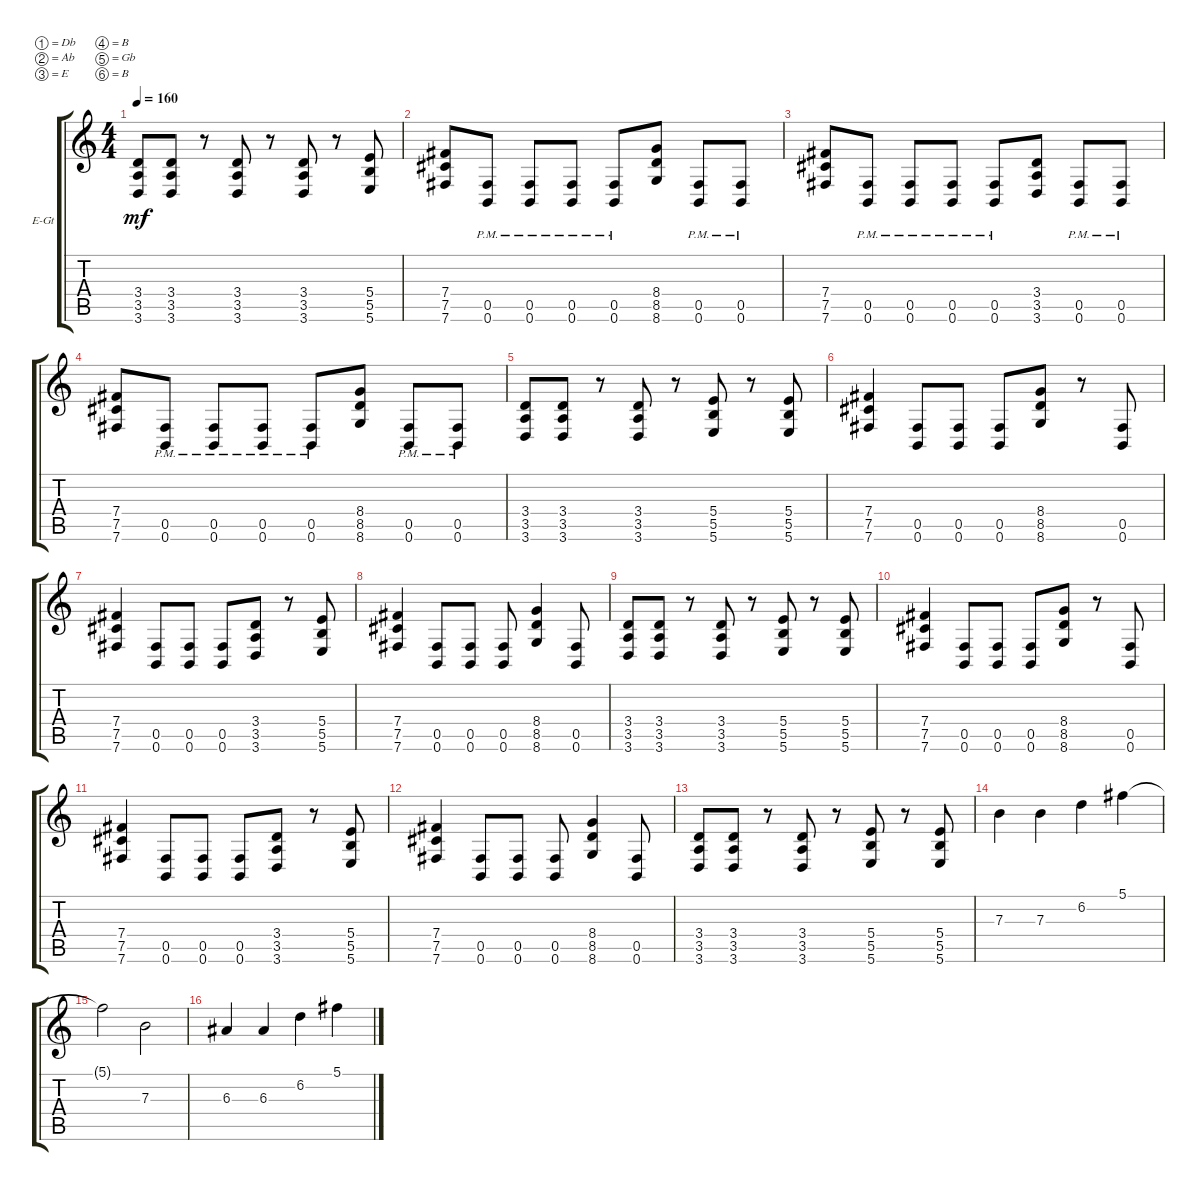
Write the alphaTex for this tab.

\defaultSystemsLayout 4
\bracketExtendMode groupsimilarinstruments
\firstSystemTrackNameOrientation horizontal
\otherSystemsTrackNameOrientation horizontal
\track ("Electric Guitar" "E-Gt") {instrument distortionguitar}
\staff {score tabs}
\tuning (Db4 Ab3 E3 B2 Gb2 B1)
\ts (4 4)
\tempo 160
\clef g2
\ks c
(3.4 3.5 3.6).8{dy mf} (3.6 3.5 3.4).8 r.8 (3.4 3.5 3.6).8 r.8 (3.6 3.5 3.4).8 r.8 (5.4 5.5 5.6).8 |
(7.4 7.5 7.6).8 (0.6{pm} 0.5{pm}).8 (0.5{pm} 0.6{pm}).8 (0.6{pm} 0.5{pm}).8 (0.5{pm} 0.6{pm}).8 (8.6 8.5 8.4).8 (0.5{pm} 0.6{pm}).8 (0.6{pm} 0.5{pm}).8 |
(7.4 7.5 7.6).8 (0.6{pm} 0.5{pm}).8 (0.5{pm} 0.6{pm}).8 (0.6{pm} 0.5{pm}).8 (0.5{pm} 0.6{pm}).8 (3.6 3.5 3.4).8 (0.5{pm} 0.6{pm}).8 (0.6{pm} 0.5{pm}).8 |
(7.4 7.5 7.6).8 (0.6{pm} 0.5{pm}).8 (0.5{pm} 0.6{pm}).8 (0.6{pm} 0.5{pm}).8 (0.5{pm} 0.6{pm}).8 (8.6 8.5 8.4).8 (0.5{pm} 0.6{pm}).8 (0.6{pm} 0.5{pm}).8 |
(3.4 3.5 3.6).8 (3.6 3.5 3.4).8 r.8 (3.4 3.5 3.6).8 r.8 (5.6 5.4 5.5).8 r.8 (5.6 5.5 5.4).8 |
(7.4 7.5 7.6).4 (0.6 0.5).8 (0.5 0.6).8 (0.6 0.5).8 (8.5 8.6 8.4).8 r.8 (0.5 0.6).8 |
(7.4 7.5 7.6).4 (0.6 0.5).8 (0.5 0.6).8 (0.6 0.5).8 (3.4 3.5 3.6).8 r.8 (5.6 5.5 5.4).8 |
(7.4 7.5 7.6).4 (0.6 0.5).8 (0.5 0.6).8 (0.6 0.5).8 (8.5 8.6 8.4).4 (0.5 0.6).8 |
(3.4 3.5 3.6).8 (3.6 3.5 3.4).8 r.8 (3.4 3.5 3.6).8 r.8 (5.6 5.5 5.4).8 r.8 (5.4 5.5 5.6).8 |
(7.4 7.5 7.6).4 (0.6 0.5).8 (0.5 0.6).8 (0.6 0.5).8 (8.5 8.6 8.4).8 r.8 (0.5 0.6).8 |
(7.4 7.5 7.6).4 (0.6 0.5).8 (0.5 0.6).8 (0.6 0.5).8 (3.4 3.5 3.6).8 r.8 (5.6 5.5 5.4).8 |
(7.4 7.5 7.6).4 (0.6 0.5).8 (0.5 0.6).8 (0.6 0.5).8 (8.5 8.6 8.4).4 (0.5 0.6).8 |
(3.4 3.5 3.6).8 (3.6 3.5 3.4).8 r.8 (3.4 3.5 3.6).8 r.8 (5.6 5.5 5.4).8 r.8 (5.4 5.5 5.6).8 |
7.3.4 7.3.4 6.2.4 5.1.4 |
5.1{t}.2 7.3.2 |
6.3.4 6.3.4 6.2.4 5.1.4
